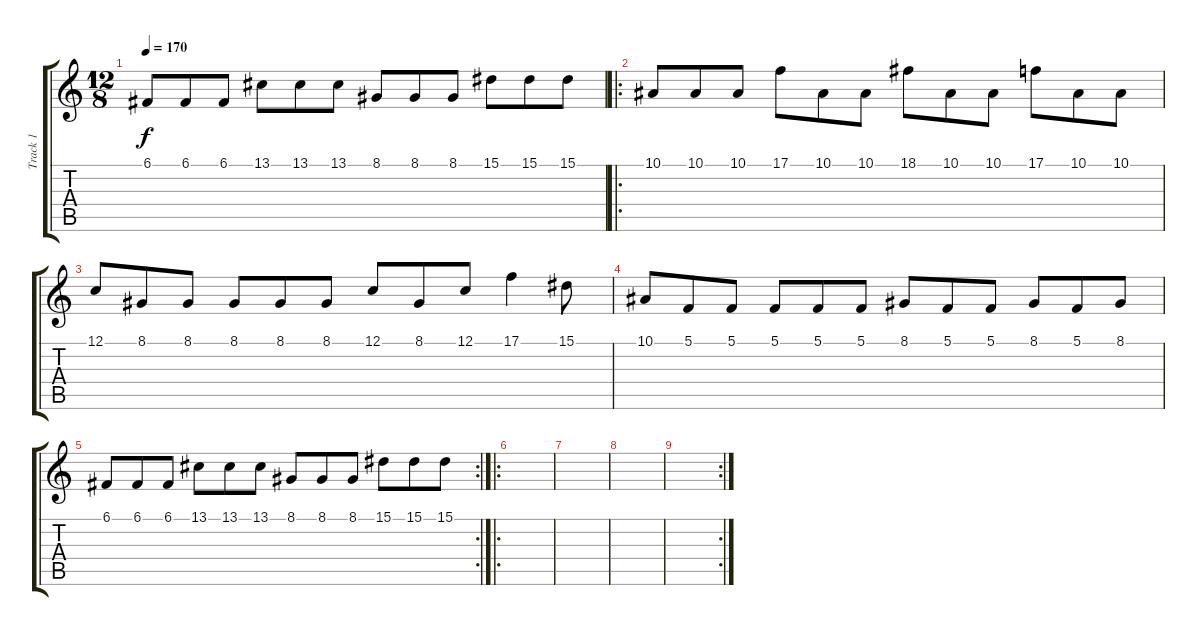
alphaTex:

\track ("Track 1" "Track 1") {instrument pad1newage}
\staff {score tabs}
\tuning (C4 G3 Eb3 Bb2 F2 C2) {hide}
\ts (12 8)
\tempo 170
\clef g2
\ks c
6.1.8{dy f} 6.1.8 6.1.8 13.1.8 13.1.8 13.1.8 8.1.8 8.1.8 8.1.8 15.1.8 15.1.8 15.1.8 |
\ro
10.1.8{volume 16} 10.1.8 10.1.8 17.1.8 10.1.8 10.1.8 18.1.8 10.1.8 10.1.8 17.1.8 10.1.8 10.1.8 |
12.1.8 8.1.8 8.1.8 8.1.8 8.1.8 8.1.8 12.1.8 8.1.8 12.1.8 17.1.4 15.1.8 |
10.1.8 5.1.8 5.1.8 5.1.8 5.1.8 5.1.8 8.1.8 5.1.8 5.1.8 8.1.8 5.1.8 8.1.8 |
\rc 2
6.1.8 6.1.8 6.1.8 13.1.8 13.1.8 13.1.8 8.1.8 8.1.8 8.1.8 15.1.8 15.1.8 15.1.8 |
\ro
|
|
|
\rc 2
